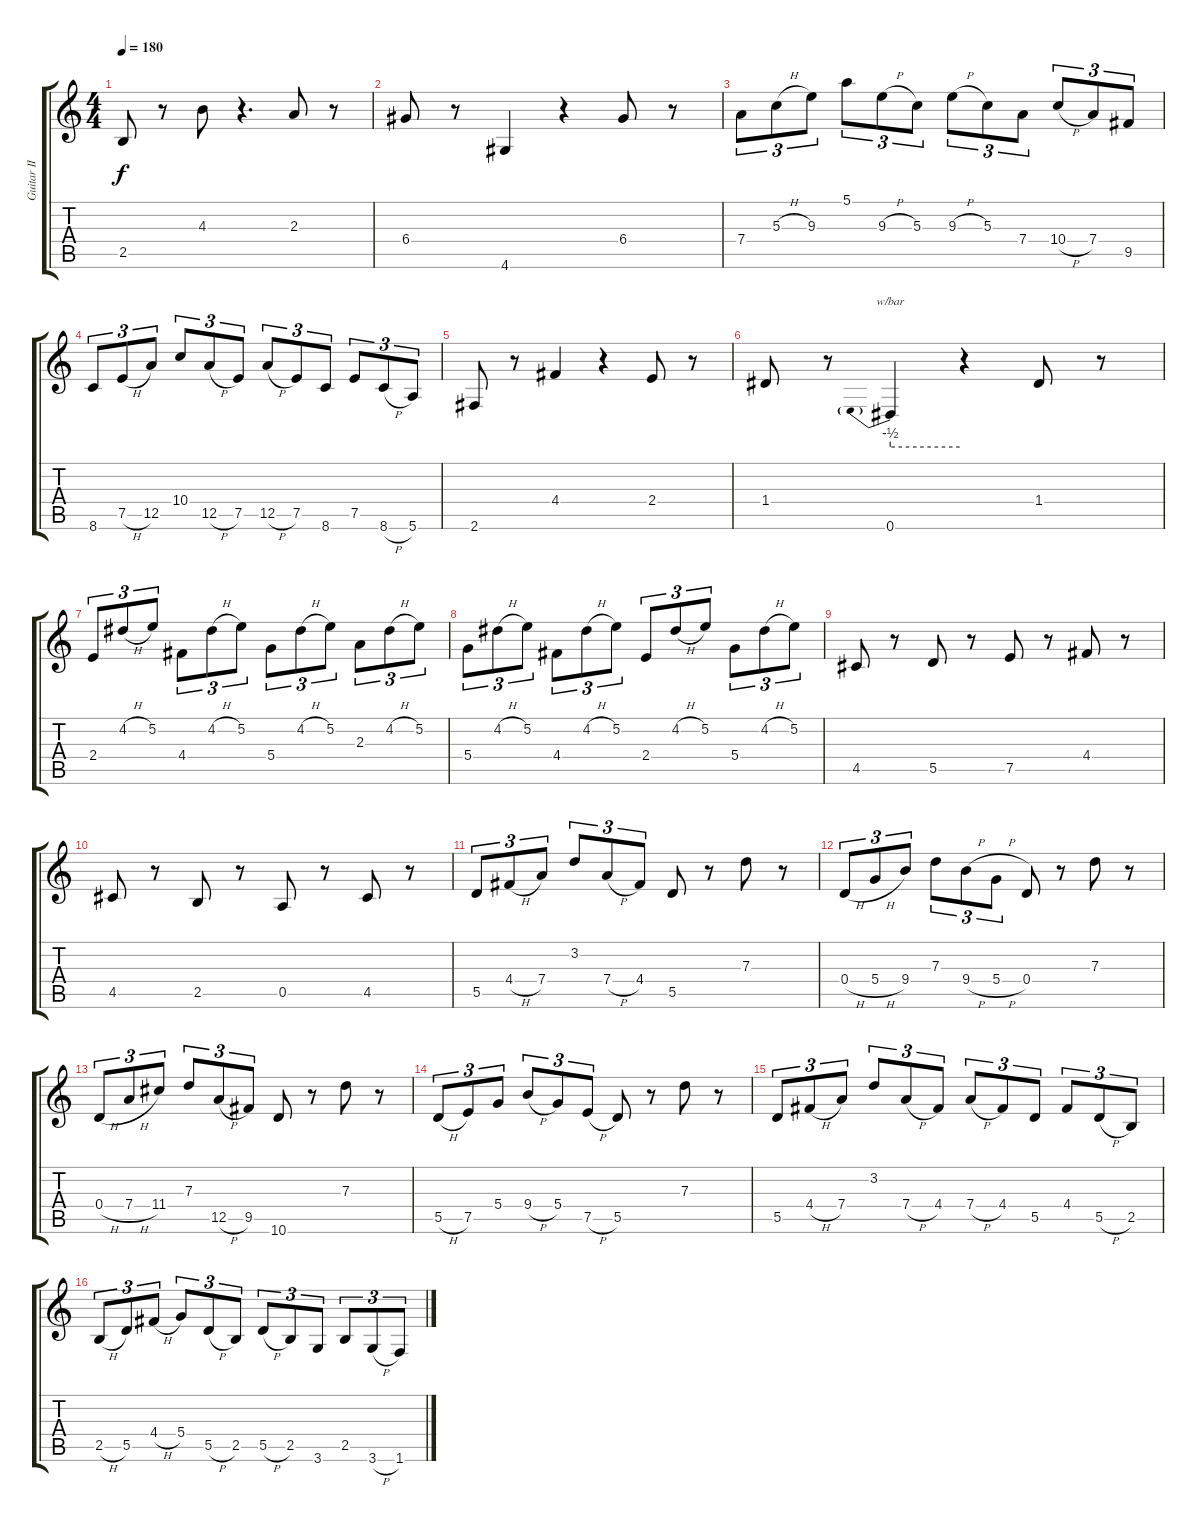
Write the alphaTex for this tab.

\track ("Guitar II [Paul]" "Guitar II ") {instrument distortionguitar}
\staff {score tabs}
\tuning (E4 B3 G3 D3 A2 E2) {hide}
\ts (4 4)
\tempo 180
\clef g2
\ks c
2.5.8{dy f} r.8 4.3.8 r.4{d} 2.3.8 r.8 |
6.4.8 r.8 4.6.4 r.4 6.4.8 r.8 |
7.4.8{tu (3 2)} 5.3{h}.8{tu (3 2)} 9.3.8{tu (3 2)} 5.1.8{tu (3 2)} 9.3{h}.8{tu (3 2)} 5.3.8{tu (3 2)} 9.3{h}.8{tu (3 2)} 5.3.8{tu (3 2)} 7.4.8{tu (3 2)} 10.4{h}.8{tu (3 2)} 7.4.8{tu (3 2)} 9.5.8{tu (3 2)} |
8.6.8{tu (3 2)} 7.5{h}.8{tu (3 2)} 12.5.8{tu (3 2)} 10.4.8{tu (3 2)} 12.5{h}.8{tu (3 2)} 7.5.8{tu (3 2)} 12.5{h}.8{tu (3 2)} 7.5.8{tu (3 2)} 8.6.8{tu (3 2)} 7.5.8{tu (3 2)} 8.6{h}.8{tu (3 2)} 5.6.8{tu (3 2)} |
2.6.8 r.8 4.4.4 r.4 2.4.8 r.8 |
1.4.8 r.8 0.6.4{tbe (predive default 0 -2 60 -2)} r.4 1.4.8 r.8 |
2.4.8{tu (3 2)} 4.2{h}.8{tu (3 2)} 5.2.8{tu (3 2)} 4.4.8{tu (3 2)} 4.2{h}.8{tu (3 2)} 5.2.8{tu (3 2)} 5.4.8{tu (3 2)} 4.2{h}.8{tu (3 2)} 5.2.8{tu (3 2)} 2.3.8{tu (3 2)} 4.2{h}.8{tu (3 2)} 5.2.8{tu (3 2)} |
5.4.8{tu (3 2)} 4.2{h}.8{tu (3 2)} 5.2.8{tu (3 2)} 4.4.8{tu (3 2)} 4.2{h}.8{tu (3 2)} 5.2.8{tu (3 2)} 2.4.8{tu (3 2)} 4.2{h}.8{tu (3 2)} 5.2.8{tu (3 2)} 5.4.8{tu (3 2)} 4.2{h}.8{tu (3 2)} 5.2.8{tu (3 2)} |
4.5.8 r.8 5.5.8 r.8 7.5.8 r.8 4.4.8 r.8 |
4.5.8 r.8 2.5.8 r.8 0.5.8 r.8 4.5.8 r.8 |
5.5.8{tu (3 2)} 4.4{h}.8{tu (3 2)} 7.4.8{tu (3 2)} 3.2.8{tu (3 2)} 7.4{h}.8{tu (3 2)} 4.4.8{tu (3 2)} 5.5.8 r.8 7.3.8 r.8 |
0.4{h}.8{tu (3 2)} 5.4{h}.8{tu (3 2)} 9.4.8{tu (3 2)} 7.3.8{tu (3 2)} 9.4{h}.8{tu (3 2)} 5.4{h}.8{tu (3 2)} 0.4.8 r.8 7.3.8 r.8 |
0.4{h}.8{tu (3 2)} 7.4{h}.8{tu (3 2)} 11.4.8{tu (3 2)} 7.3.8{tu (3 2)} 12.5{h}.8{tu (3 2)} 9.5.8{tu (3 2)} 10.6.8 r.8 7.3.8 r.8 |
5.5{h}.8{tu (3 2)} 7.5.8{tu (3 2)} 5.4.8{tu (3 2)} 9.4{h}.8{tu (3 2)} 5.4.8{tu (3 2)} 7.5{h}.8{tu (3 2)} 5.5.8 r.8 7.3.8 r.8 |
5.5.8{tu (3 2)} 4.4{h}.8{tu (3 2)} 7.4.8{tu (3 2)} 3.2.8{tu (3 2)} 7.4{h}.8{tu (3 2)} 4.4.8{tu (3 2)} 7.4{h}.8{tu (3 2)} 4.4.8{tu (3 2)} 5.5.8{tu (3 2)} 4.4.8{tu (3 2)} 5.5{h}.8{tu (3 2)} 2.5.8{tu (3 2)} |
2.5{h}.8{tu (3 2)} 5.5.8{tu (3 2)} 4.4{h}.8{tu (3 2)} 5.4.8{tu (3 2)} 5.5{h}.8{tu (3 2)} 2.5.8{tu (3 2)} 5.5{h}.8{tu (3 2)} 2.5.8{tu (3 2)} 3.6.8{tu (3 2)} 2.5.8{tu (3 2)} 3.6{h}.8{tu (3 2)} 1.6.8{tu (3 2)}
